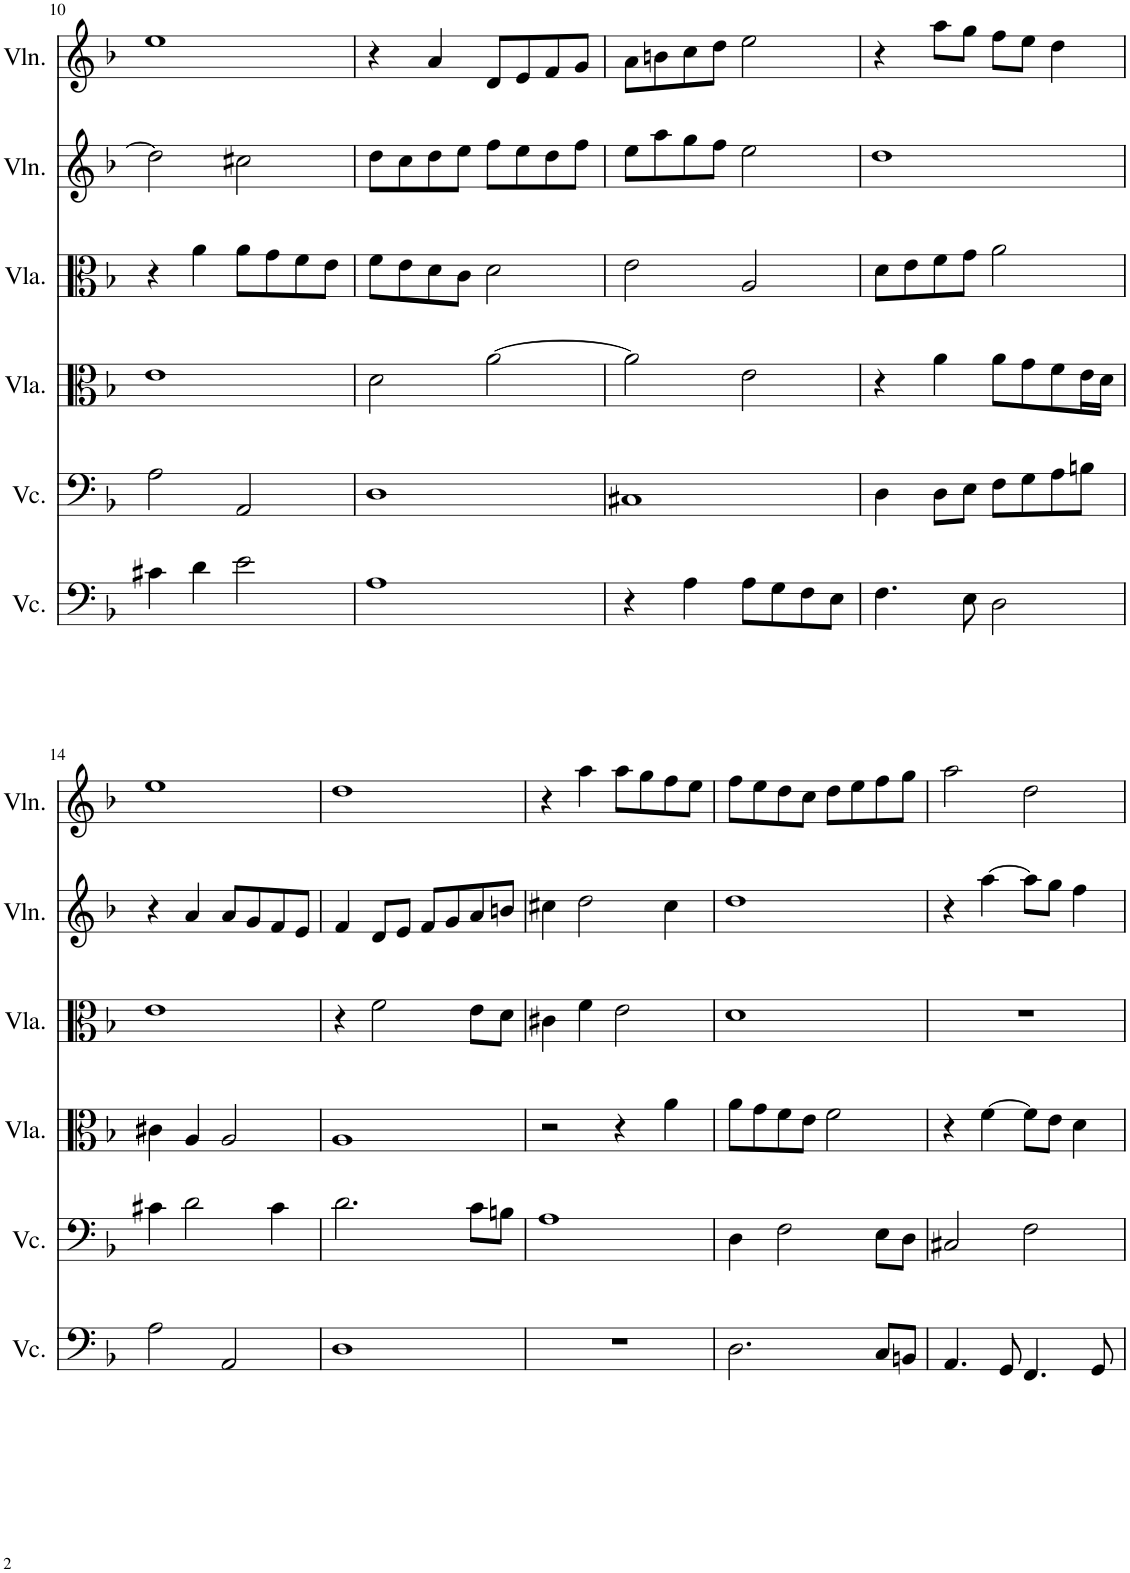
**kern	**kern	**kern	**kern	**kern	**kern
*part6	*part5	*part4	*part3	*part2	*part1
*staff6	*staff5	*staff4	*staff3	*staff2	*staff1
*I"Violoncello, Track 6	*I"Violoncello, Track 5	*I"Viola, Track 4	*I"Viola, Track 3	*I"Violino, Track 2	*I"Violino, Track 1
*I'Vc.	*I'Vc.	*I'Vla.	*I'Vla.	*I'Vln.	*I'Vln.
!!LO:PB:g=z
*clefF4	*clefF4	*clefC3	*clefC3	*clefG2	*clefG2
*k[b-]	*k[b-]	*k[b-]	*k[b-]	*k[b-]	*k[b-]
*M2/2	*M2/2	*M2/2	*M2/2	*M2/2	*M2/2
=10	=10	=10	=10	=10	=10
4c#X\	2A\	1e	4r	2dd\]	1ee
4d\	.	.	4a\	.	.
2e\	2AA/	.	8a\L	2cc#X\	.
.	.	.	8g\	.	.
.	.	.	8f\	.	.
.	.	.	8e\J	.	.
=11	=11	=11	=11	=11	=11
1A	1D	2d\	8f\L	8dd\L	4r
.	.	.	8e\	8cc\	.
.	.	.	8d\	8dd\	4a/
.	.	.	8c\J	8ee\J	.
.	.	[2a\	2d\	8ff\L	8d/L
.	.	.	.	8ee\	8e/
.	.	.	.	8dd\	8f/
.	.	.	.	8ff\J	8g/J
=12	=12	=12	=12	=12	=12
4r	1C#X	2a\]	2e\	8ee\L	8a\L
.	.	.	.	8aa\	8bn\
4A\	.	.	.	8gg\	8cc\
.	.	.	.	8ff\J	8dd\J
8A\L	.	2e\	2A/	2ee\	2ee\
8G\	.	.	.	.	.
8F\	.	.	.	.	.
8E\J	.	.	.	.	.
=13	=13	=13	=13	=13	=13
4.F\	4D\	4r	8d\L	1dd	4r
.	.	.	8e\	.	.
.	8D\L	4a\	8f\	.	8aa\L
8E\	8E\J	.	8g\J	.	8gg\J
2D\	8F\L	8a\L	2a\	.	8ff\L
.	8G\	8g\	.	.	8ee\J
.	8A\	8f\	.	.	4dd\
.	8Bn\J	16e\L	.	.	.
.	.	16d\JJ	.	.	.
!!LO:LB:g=z
=14	=14	=14	=14	=14	=14
2A\	4c#X\	4c#X\	1e	4r	1ee
.	2d\	4A/	.	4a/	.
2AA/	.	2A/	.	8a/L	.
.	.	.	.	8g/	.
.	4c#\	.	.	8f/	.
.	.	.	.	8e/J	.
=15	=15	=15	=15	=15	=15
1D	2.d\	1A	4r	4f/	1dd
.	.	.	2f\	8d/L	.
.	.	.	.	8e/J	.
.	.	.	.	8f/L	.
.	.	.	.	8g/	.
.	8c\L	.	8e\L	8a/	.
.	8Bn\J	.	8d\J	8bn/J	.
=16	=16	=16	=16	=16	=16
1r	1A	2r	4c#X\	4cc#X\	4r
.	.	.	4f\	2dd\	4aa\
.	.	4r	2e\	.	8aa\L
.	.	.	.	.	8gg\
.	.	4a\	.	4cc#\	8ff\
.	.	.	.	.	8ee\J
=17	=17	=17	=17	=17	=17
2.D\	4D\	8a\L	1d	1dd	8ff\L
.	.	8g\	.	.	8ee\
.	2F\	8f\	.	.	8dd\
.	.	8e\J	.	.	8cc\J
.	.	2f\	.	.	8dd\L
.	.	.	.	.	8ee\
8C/L	8E\L	.	.	.	8ff\
8BBn/J	8D\J	.	.	.	8gg\J
=18	=18	=18	=18	=18	=18
4.AA/	2C#X/	4r	1r	4r	2aa\
.	.	[4f\	.	[4aa\	.
8GG/	.	.	.	.	.
4.FF/	2F\	8f\L]	.	8aa\L]	2dd\
.	.	8e\J	.	8gg\J	.
.	.	4d\	.	4ff\	.
8GG/	.	.	.	.	.
=	=	=	=	=	=
*-	*-	*-	*-	*-	*-
